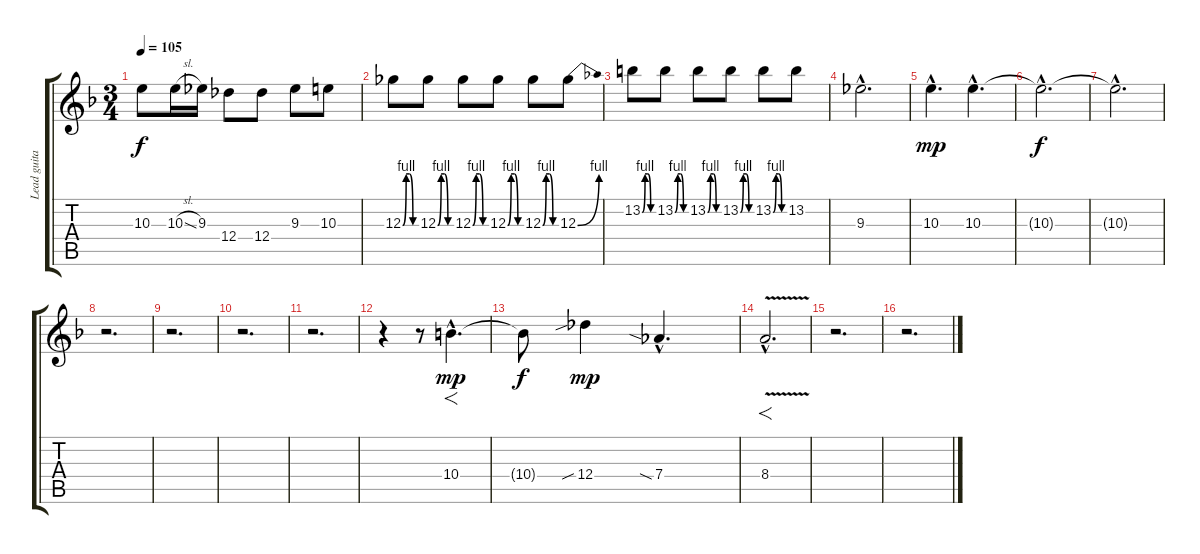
\track ("Lead guitar" "Lead guita") {instrument overdrivenguitar}
\staff {score tabs}
\tuning (Eb4 Bb3 Gb3 Db3 Ab2 Eb2) {hide}
\ts (3 4)
\tempo 105
\clef g2
\ks f
10.3.8{dy f} 10.3{sl}.16 9.3.16 12.4.8 12.4.8 9.3.8 10.3.8 |
12.3{be (custom 0 0 15 4 30 4 45 0 60 0)}.8 12.3{be (custom 0 0 15 4 30 4 45 0 60 0)}.8 12.3{be (custom 0 0 15 4 30 4 45 0 60 0)}.8 12.3{be (custom 0 0 15 4 30 4 45 0 60 0)}.8 12.3{be (custom 0 0 15 4 30 4 45 0 60 0)}.8 12.3{be (bend 0 0 60 4)}.8 |
13.2{be (custom 0 0 15 4 30 4 45 0 60 0)}.8 13.2{be (custom 0 0 15 4 30 4 45 0 60 0)}.8 13.2{be (custom 0 0 15 4 30 4 45 0 60 0)}.8 13.2{be (custom 0 0 15 4 30 4 45 0 60 0)}.8 13.2{be (custom 0 0 15 4 30 4 45 0 60 0)}.8 13.2.8 |
9.3{hac}.2{d} |
10.3{hac}.4{d dy mp} 10.3{hac}.4{d} |
10.3{hac t}.2{d dy f} |
10.3{hac t}.2{d} |
r.2{d} |
r.2{d} |
r.2{d} |
r.2{d} |
r.4 r.8 10.4{hac}.4{f d dy mp} |
10.4{t}.8{dy f} 12.4{sib}.4{dy mp} 7.4{sia hac}.4{d} |
8.4{v hac}.2{f d} |
r.2{d} |
r.2{d}
